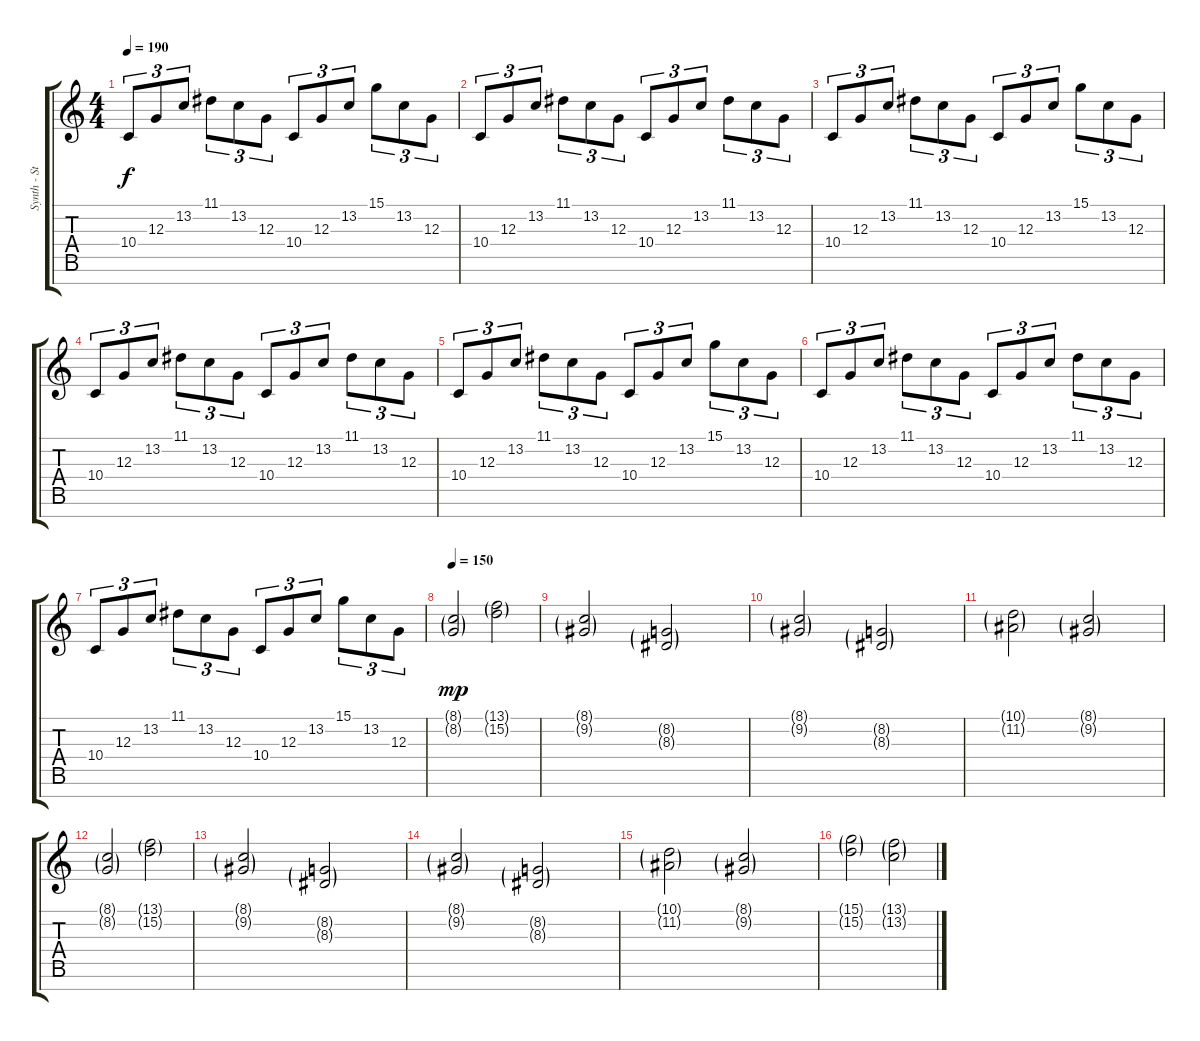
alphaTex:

\track ("Synth - Strings" "Synth - St") {instrument stringensemble1}
\staff {score tabs}
\tuning (E4 B3 G3 D3 A2 E2 B1) {hide}
\ts (4 4)
\tempo 190
\clef g2
\ks c
10.4.8{tu (3 2) dy f} 12.3.8{tu (3 2)} 13.2.8{tu (3 2)} 11.1.8{tu (3 2)} 13.2.8{tu (3 2)} 12.3.8{tu (3 2)} 10.4.8{tu (3 2)} 12.3.8{tu (3 2)} 13.2.8{tu (3 2)} 15.1.8{tu (3 2)} 13.2.8{tu (3 2)} 12.3.8{tu (3 2)} |
10.4.8{tu (3 2)} 12.3.8{tu (3 2)} 13.2.8{tu (3 2)} 11.1.8{tu (3 2)} 13.2.8{tu (3 2)} 12.3.8{tu (3 2)} 10.4.8{tu (3 2)} 12.3.8{tu (3 2)} 13.2.8{tu (3 2)} 11.1.8{tu (3 2)} 13.2.8{tu (3 2)} 12.3.8{tu (3 2)} |
10.4.8{tu (3 2)} 12.3.8{tu (3 2)} 13.2.8{tu (3 2)} 11.1.8{tu (3 2)} 13.2.8{tu (3 2)} 12.3.8{tu (3 2)} 10.4.8{tu (3 2)} 12.3.8{tu (3 2)} 13.2.8{tu (3 2)} 15.1.8{tu (3 2)} 13.2.8{tu (3 2)} 12.3.8{tu (3 2)} |
10.4.8{tu (3 2)} 12.3.8{tu (3 2)} 13.2.8{tu (3 2)} 11.1.8{tu (3 2)} 13.2.8{tu (3 2)} 12.3.8{tu (3 2)} 10.4.8{tu (3 2)} 12.3.8{tu (3 2)} 13.2.8{tu (3 2)} 11.1.8{tu (3 2)} 13.2.8{tu (3 2)} 12.3.8{tu (3 2)} |
10.4.8{tu (3 2)} 12.3.8{tu (3 2)} 13.2.8{tu (3 2)} 11.1.8{tu (3 2)} 13.2.8{tu (3 2)} 12.3.8{tu (3 2)} 10.4.8{tu (3 2)} 12.3.8{tu (3 2)} 13.2.8{tu (3 2)} 15.1.8{tu (3 2)} 13.2.8{tu (3 2)} 12.3.8{tu (3 2)} |
10.4.8{tu (3 2)} 12.3.8{tu (3 2)} 13.2.8{tu (3 2)} 11.1.8{tu (3 2)} 13.2.8{tu (3 2)} 12.3.8{tu (3 2)} 10.4.8{tu (3 2)} 12.3.8{tu (3 2)} 13.2.8{tu (3 2)} 11.1.8{tu (3 2)} 13.2.8{tu (3 2)} 12.3.8{tu (3 2)} |
10.4.8{tu (3 2)} 12.3.8{tu (3 2)} 13.2.8{tu (3 2)} 11.1.8{tu (3 2)} 13.2.8{tu (3 2)} 12.3.8{tu (3 2)} 10.4.8{tu (3 2)} 12.3.8{tu (3 2)} 13.2.8{tu (3 2)} 15.1.8{tu (3 2)} 13.2.8{tu (3 2)} 12.3.8{tu (3 2)} |
\tempo 150
(8.1{g} 8.2{g}).2{dy mp} (13.1{g} 15.2{g}).2 |
(8.1{g} 9.2{g}).2 (8.2{g} 8.3{g}).2 |
(8.1{g} 9.2{g}).2 (8.2{g} 8.3{g}).2 |
(10.1{g} 11.2{g}).2 (8.1{g} 9.2{g}).2 |
(8.1{g} 8.2{g}).2 (13.1{g} 15.2{g}).2 |
(8.1{g} 9.2{g}).2 (8.2{g} 8.3{g}).2 |
(8.1{g} 9.2{g}).2 (8.2{g} 8.3{g}).2 |
(10.1{g} 11.2{g}).2 (8.1{g} 9.2{g}).2 |
(15.1{g} 15.2{g}).2 (13.1{g} 13.2{g}).2
